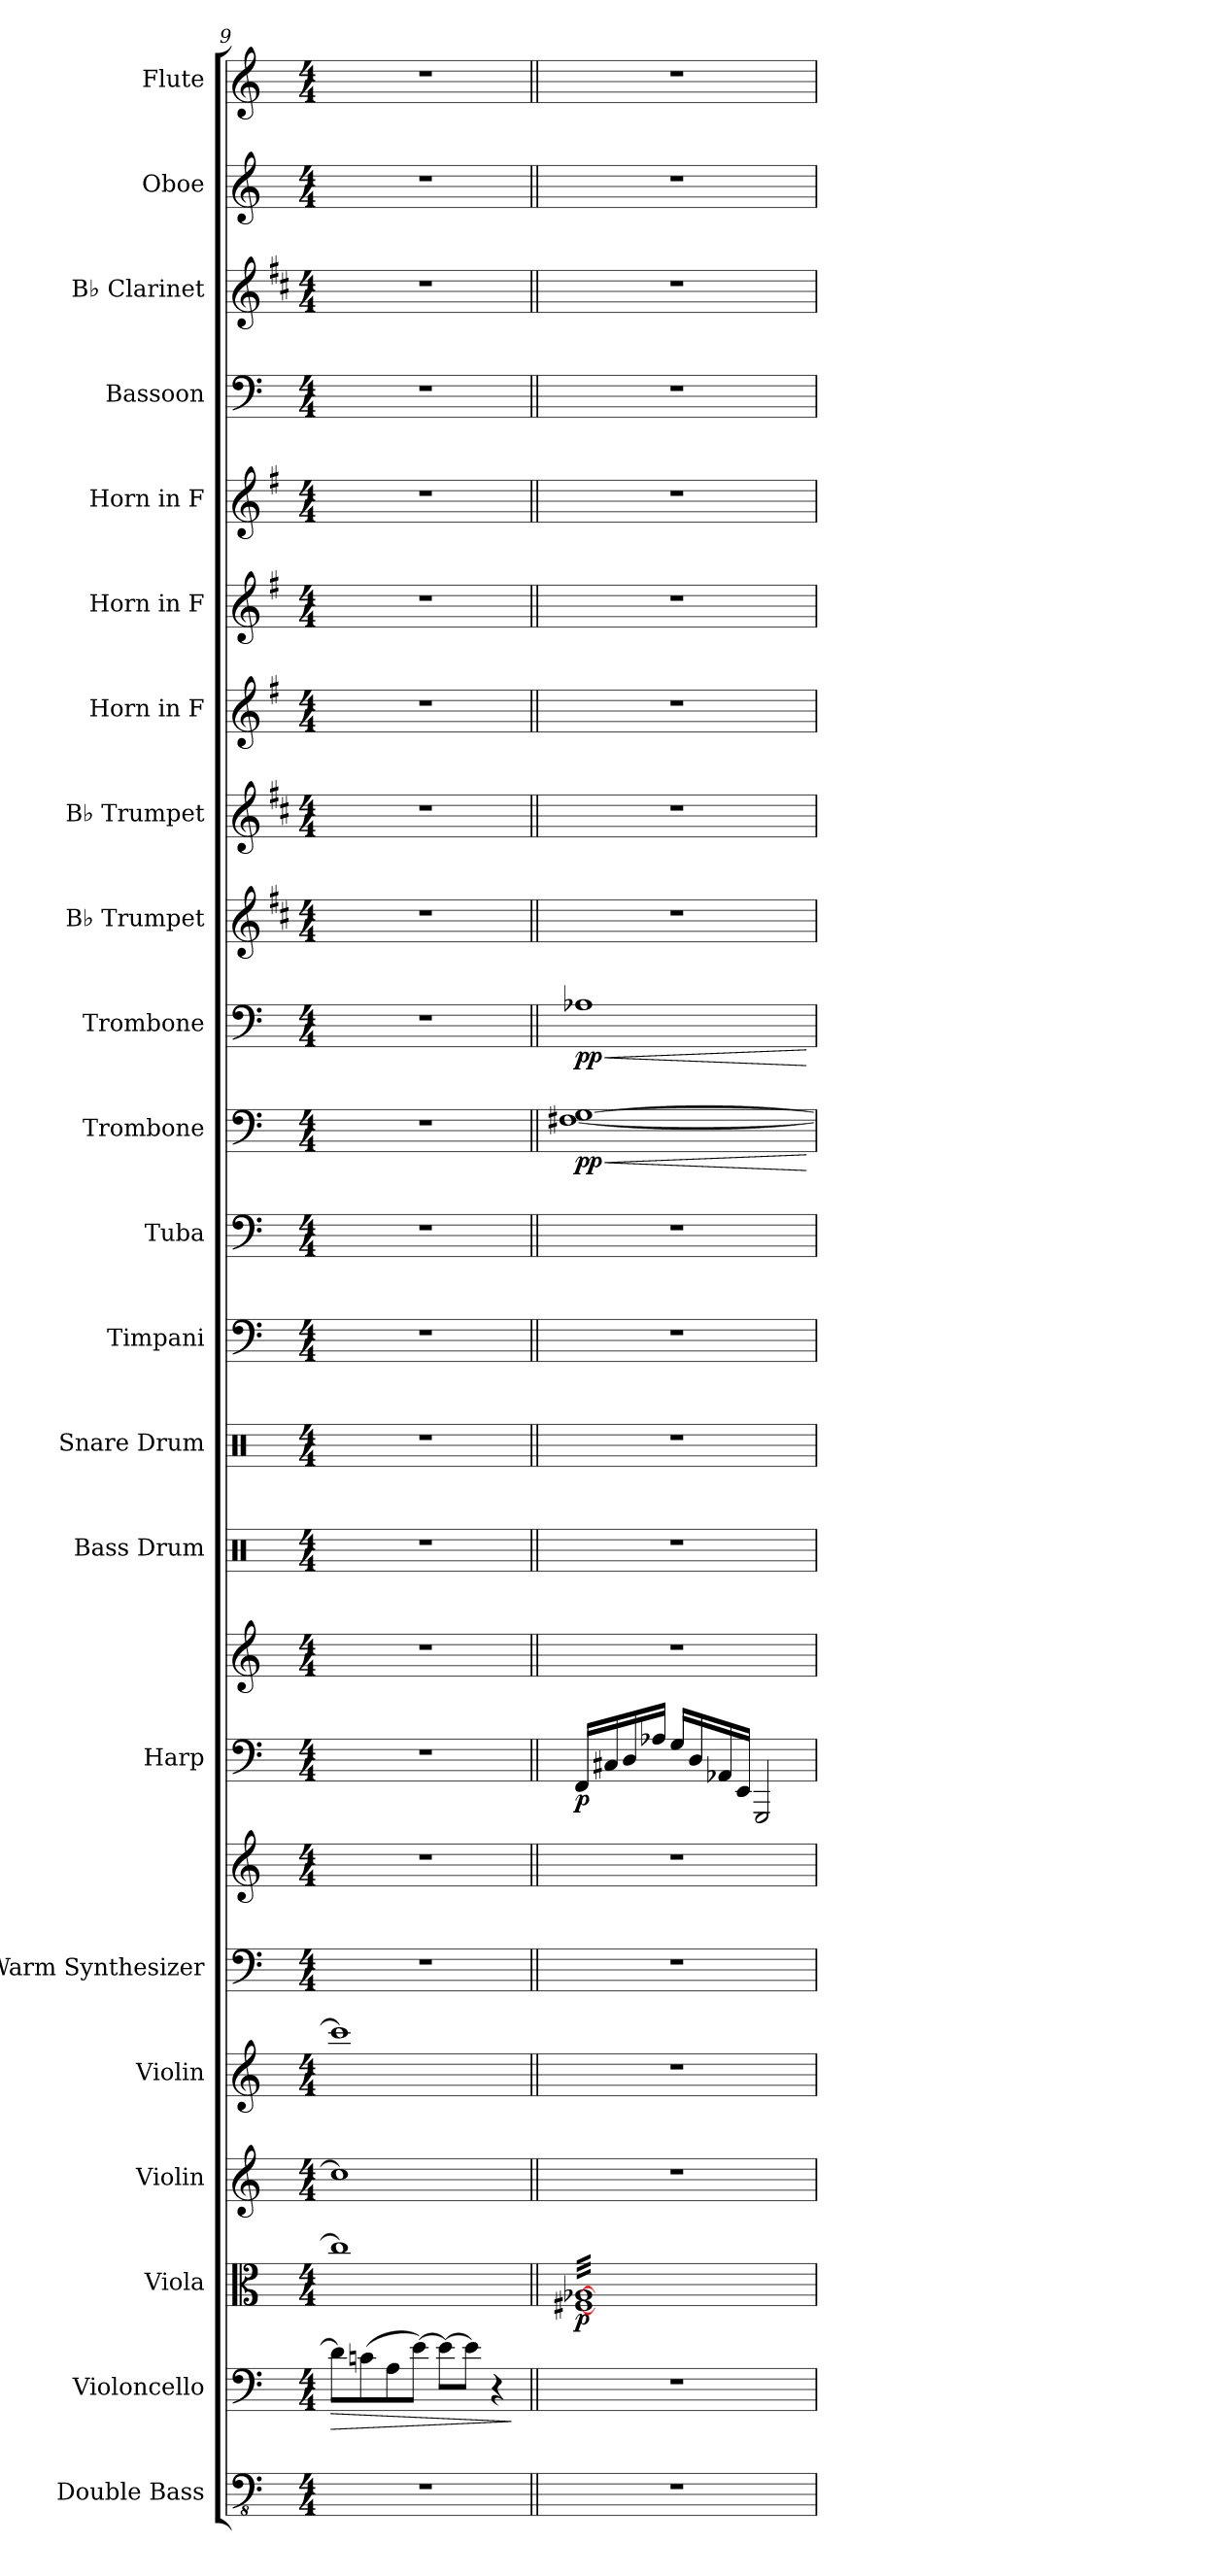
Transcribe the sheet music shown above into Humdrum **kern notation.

**kern	**kern	**dynam	**kern	**dynam	**kern	**kern	**kern	**kern	**kern	**kern	**dynam	**kern	**kern	**kern	**kern	**kern	**dynam	**kern	**dynam	**kern	**kern	**kern	**kern	**kern	**kern	**kern	**kern	**kern
*part22	*part21	*part21	*part20	*part20	*part19	*part18	*part17	*part17	*part16	*part16	*part16	*part15	*part14	*part13	*part12	*part11	*part11	*part10	*part10	*part9	*part8	*part7	*part6	*part5	*part4	*part3	*part2	*part1
*staff24	*staff23	*staff23	*staff22	*staff22	*staff21	*staff20	*staff19	*staff18	*staff17	*staff16	*staff16/17	*staff15	*staff14	*staff13	*staff12	*staff11	*staff11	*staff10	*staff10	*staff9	*staff8	*staff7	*staff6	*staff5	*staff4	*staff3	*staff2	*staff1
*I"Double Bass	*I"Violoncello	*	*I"Viola	*	*I"Violin	*I"Violin	*I"Warm Synthesizer	*	*I"Harp	*	*	*I"Bass Drum	*I"Snare Drum	*I"Timpani	*I"Tuba	*I"Trombone	*	*I"Trombone	*	*I"B♭ Trumpet	*I"B♭ Trumpet	*I"Horn in F	*I"Horn in F	*I"Horn in F	*I"Bassoon	*I"B♭ Clarinet	*I"Oboe	*I"Flute
*I'Db.	*I'Vc.	*	*I'Vla.	*	*I'Vln.	*I'Vln.	*I'Synth.	*	*I'Hrp.	*	*	*I'B. Dr.	*I'Sn. Dr.	*I'Timp.	*I'Tba.	*I'Tbn.	*	*I'Tbn.	*	*I'B♭ Tpt.	*I'B♭ Tpt.	*	*	*	*I'Bsn.	*I'B♭ Cl.	*I'Ob.	*I'Fl.
*clefFv4	*clefF4	*	*clefC3	*	*clefG2	*clefG2	*clefF4	*clefG2	*clefF4	*clefG2	*	*clefX	*clefX	*clefF4	*clefF4	*clefF4	*	*clefF4	*	*clefG2	*clefG2	*clefG2	*clefG2	*clefG2	*clefF4	*clefG2	*clefG2	*clefG2
*ITrd7c12	*	*	*	*	*	*	*	*	*	*	*	*	*	*	*	*	*	*	*	*ITrd1c2	*ITrd1c2	*ITrd4c7	*ITrd4c7	*ITrd4c7	*	*ITrd1c2	*	*
*k[]	*k[]	*	*k[]	*	*k[]	*k[]	*k[]	*k[]	*k[]	*k[]	*	*k[]	*k[]	*k[]	*k[]	*k[]	*	*k[]	*	*k[]	*k[]	*k[]	*k[]	*k[]	*k[]	*k[]	*k[]	*k[]
*M4/4	*M4/4	*	*M4/4	*	*M4/4	*M4/4	*M4/4	*M4/4	*M4/4	*M4/4	*	*M4/4	*M4/4	*M4/4	*M4/4	*M4/4	*	*M4/4	*	*M4/4	*M4/4	*M4/4	*M4/4	*M4/4	*M4/4	*M4/4	*M4/4	*M4/4
=9	=9	=9	=9	=9	=9	=9	=9	=9	=9	=9	=9	=9	=9	=9	=9	=9	=9	=9	=9	=9	=9	=9	=9	=9	=9	=9	=9	=9
!	!	!LO:HP:b	!	!	!	!	!	!	!	!	!	!	!	!	!	!	!	!	!	!	!	!	!	!	!	!	!	!
1r	8d#\L]	>	1cc#]	.	1cc#]	1ccc#]	1r	1r	1r	1r	.	1r	1r	1r	1r	1r	.	1r	.	1r	1r	1r	1r	1r	1r	1r	1r	1r
.	(8cn\	.	.	.	.	.	.	.	.	.	.	.	.	.	.	.	.	.	.	.	.	.	.	.	.	.	.	.
.	8A\	.	.	.	.	.	.	.	.	.	.	.	.	.	.	.	.	.	.	.	.	.	.	.	.	.	.	.
.	[8e\J)	.	.	.	.	.	.	.	.	.	.	.	.	.	.	.	.	.	.	.	.	.	.	.	.	.	.	.
.	8e\L_	.	.	.	.	.	.	.	.	.	.	.	.	.	.	.	.	.	.	.	.	.	.	.	.	.	.	.
.	8e\J]	.	.	.	.	.	.	.	.	.	.	.	.	.	.	.	.	.	.	.	.	.	.	.	.	.	.	.
.	4r	.	.	.	.	.	.	.	.	.	.	.	.	.	.	.	.	.	.	.	.	.	.	.	.	.	.	.
.	.	]	.	.	.	.	.	.	.	.	.	.	.	.	.	.	.	.	.	.	.	.	.	.	.	.	.	.
=10||	=10||	=10||	=10||	=10||	=10||	=10||	=10||	=10||	=10||	=10||	=10||	=10||	=10||	=10||	=10||	=10||	=10||	=10||	=10||	=10||	=10||	=10||	=10||	=10||	=10||	=10||	=10||	=10||
!	!	!	!	!LO:DY:b	!	!	!	!	!	!	!LO:DY:b=2	!	!	!	!	!	!LO:HP:b	!	!LO:HP:b	!	!	!	!	!	!	!	!	!
!	!	!	!	!	!	!	!	!	!	!	!	!	!	!	!	!	!LO:DY:n=1:b	!	!LO:DY:n=1:b	!	!	!	!	!	!	!	!	!
*	*	*	*tremolo	*	*	*	*	*	*	*	*	*	*	*	*	*	*	*	*	*	*	*	*	*	*	*	*	*
1r	1r	.	[32F#X [32A-XLLL	p	1r	1r	1r	1r	16FF/LL	1r	p	1r	1r	1r	1r	[1F#X [1G	< pp	1A-X	< pp	1r	1r	1r	1r	1r	1r	1r	1r	1r
.	.	.	32F#X 32A-X	.	.	.	.	.	.	.	.	.	.	.	.	.	.	.	.	.	.	.	.	.	.	.	.	.
.	.	.	32F#X 32A-X	.	.	.	.	.	16C#X/	.	.	.	.	.	.	.	.	.	.	.	.	.	.	.	.	.	.	.
.	.	.	32F#X 32A-X	.	.	.	.	.	.	.	.	.	.	.	.	.	.	.	.	.	.	.	.	.	.	.	.	.
.	.	.	32F#X 32A-X	.	.	.	.	.	16D/	.	.	.	.	.	.	.	.	.	.	.	.	.	.	.	.	.	.	.
.	.	.	32F#X 32A-X	.	.	.	.	.	.	.	.	.	.	.	.	.	.	.	.	.	.	.	.	.	.	.	.	.
.	.	.	32F#X 32A-X	.	.	.	.	.	16A-X/JJ	.	.	.	.	.	.	.	.	.	.	.	.	.	.	.	.	.	.	.
.	.	.	32F#X 32A-X	.	.	.	.	.	.	.	.	.	.	.	.	.	.	.	.	.	.	.	.	.	.	.	.	.
.	.	.	32F#X 32A-X	.	.	.	.	.	16G/LL	.	.	.	.	.	.	.	.	.	.	.	.	.	.	.	.	.	.	.
.	.	.	32F#X 32A-X	.	.	.	.	.	.	.	.	.	.	.	.	.	.	.	.	.	.	.	.	.	.	.	.	.
.	.	.	32F#X 32A-X	.	.	.	.	.	16D/	.	.	.	.	.	.	.	.	.	.	.	.	.	.	.	.	.	.	.
.	.	.	32F#X 32A-X	.	.	.	.	.	.	.	.	.	.	.	.	.	.	.	.	.	.	.	.	.	.	.	.	.
.	.	.	32F#X 32A-X	.	.	.	.	.	16AA-X/	.	.	.	.	.	.	.	.	.	.	.	.	.	.	.	.	.	.	.
.	.	.	32F#X 32A-X	.	.	.	.	.	.	.	.	.	.	.	.	.	.	.	.	.	.	.	.	.	.	.	.	.
.	.	.	32F#X 32A-X	.	.	.	.	.	16EE/JJ	.	.	.	.	.	.	.	.	.	.	.	.	.	.	.	.	.	.	.
.	.	.	32F#X 32A-X	.	.	.	.	.	.	.	.	.	.	.	.	.	.	.	.	.	.	.	.	.	.	.	.	.
.	.	.	32F#X 32A-X	.	.	.	.	.	2GGG/	.	.	.	.	.	.	.	.	.	.	.	.	.	.	.	.	.	.	.
.	.	.	32F#X 32A-X	.	.	.	.	.	.	.	.	.	.	.	.	.	.	.	.	.	.	.	.	.	.	.	.	.
.	.	.	32F#X 32A-X	.	.	.	.	.	.	.	.	.	.	.	.	.	.	.	.	.	.	.	.	.	.	.	.	.
.	.	.	32F#X 32A-X	.	.	.	.	.	.	.	.	.	.	.	.	.	.	.	.	.	.	.	.	.	.	.	.	.
.	.	.	32F#X 32A-X	.	.	.	.	.	.	.	.	.	.	.	.	.	.	.	.	.	.	.	.	.	.	.	.	.
.	.	.	32F#X 32A-X	.	.	.	.	.	.	.	.	.	.	.	.	.	.	.	.	.	.	.	.	.	.	.	.	.
.	.	.	32F#X 32A-X	.	.	.	.	.	.	.	.	.	.	.	.	.	.	.	.	.	.	.	.	.	.	.	.	.
.	.	.	32F#X 32A-X	.	.	.	.	.	.	.	.	.	.	.	.	.	.	.	.	.	.	.	.	.	.	.	.	.
.	.	.	32F#X 32A-X	.	.	.	.	.	.	.	.	.	.	.	.	.	.	.	.	.	.	.	.	.	.	.	.	.
.	.	.	32F#X 32A-X	.	.	.	.	.	.	.	.	.	.	.	.	.	.	.	.	.	.	.	.	.	.	.	.	.
.	.	.	32F#X 32A-X	.	.	.	.	.	.	.	.	.	.	.	.	.	.	.	.	.	.	.	.	.	.	.	.	.
.	.	.	32F#X 32A-X	.	.	.	.	.	.	.	.	.	.	.	.	.	.	.	.	.	.	.	.	.	.	.	.	.
.	.	.	32F#X 32A-X	.	.	.	.	.	.	.	.	.	.	.	.	.	.	.	.	.	.	.	.	.	.	.	.	.
.	.	.	32F#X 32A-X	.	.	.	.	.	.	.	.	.	.	.	.	.	.	.	.	.	.	.	.	.	.	.	.	.
.	.	.	32F#X 32A-X	.	.	.	.	.	.	.	.	.	.	.	.	.	.	.	.	.	.	.	.	.	.	.	.	.
.	.	.	32F#X 32A-XJJJ	.	.	.	.	.	.	.	.	.	.	.	.	.	.	.	.	.	.	.	.	.	.	.	.	.
*	*	*	*Xtremolo	*	*	*	*	*	*	*	*	*	*	*	*	*	*	*	*	*	*	*	*	*	*	*	*	*
.	.	.	.	.	.	.	.	.	.	.	.	.	.	.	.	.	[	.	[	.	.	.	.	.	.	.	.	.
=	=	=	=	=	=	=	=	=	=	=	=	=	=	=	=	=	=	=	=	=	=	=	=	=	=	=	=	=
*-	*-	*-	*-	*-	*-	*-	*-	*-	*-	*-	*-	*-	*-	*-	*-	*-	*-	*-	*-	*-	*-	*-	*-	*-	*-	*-	*-	*-
